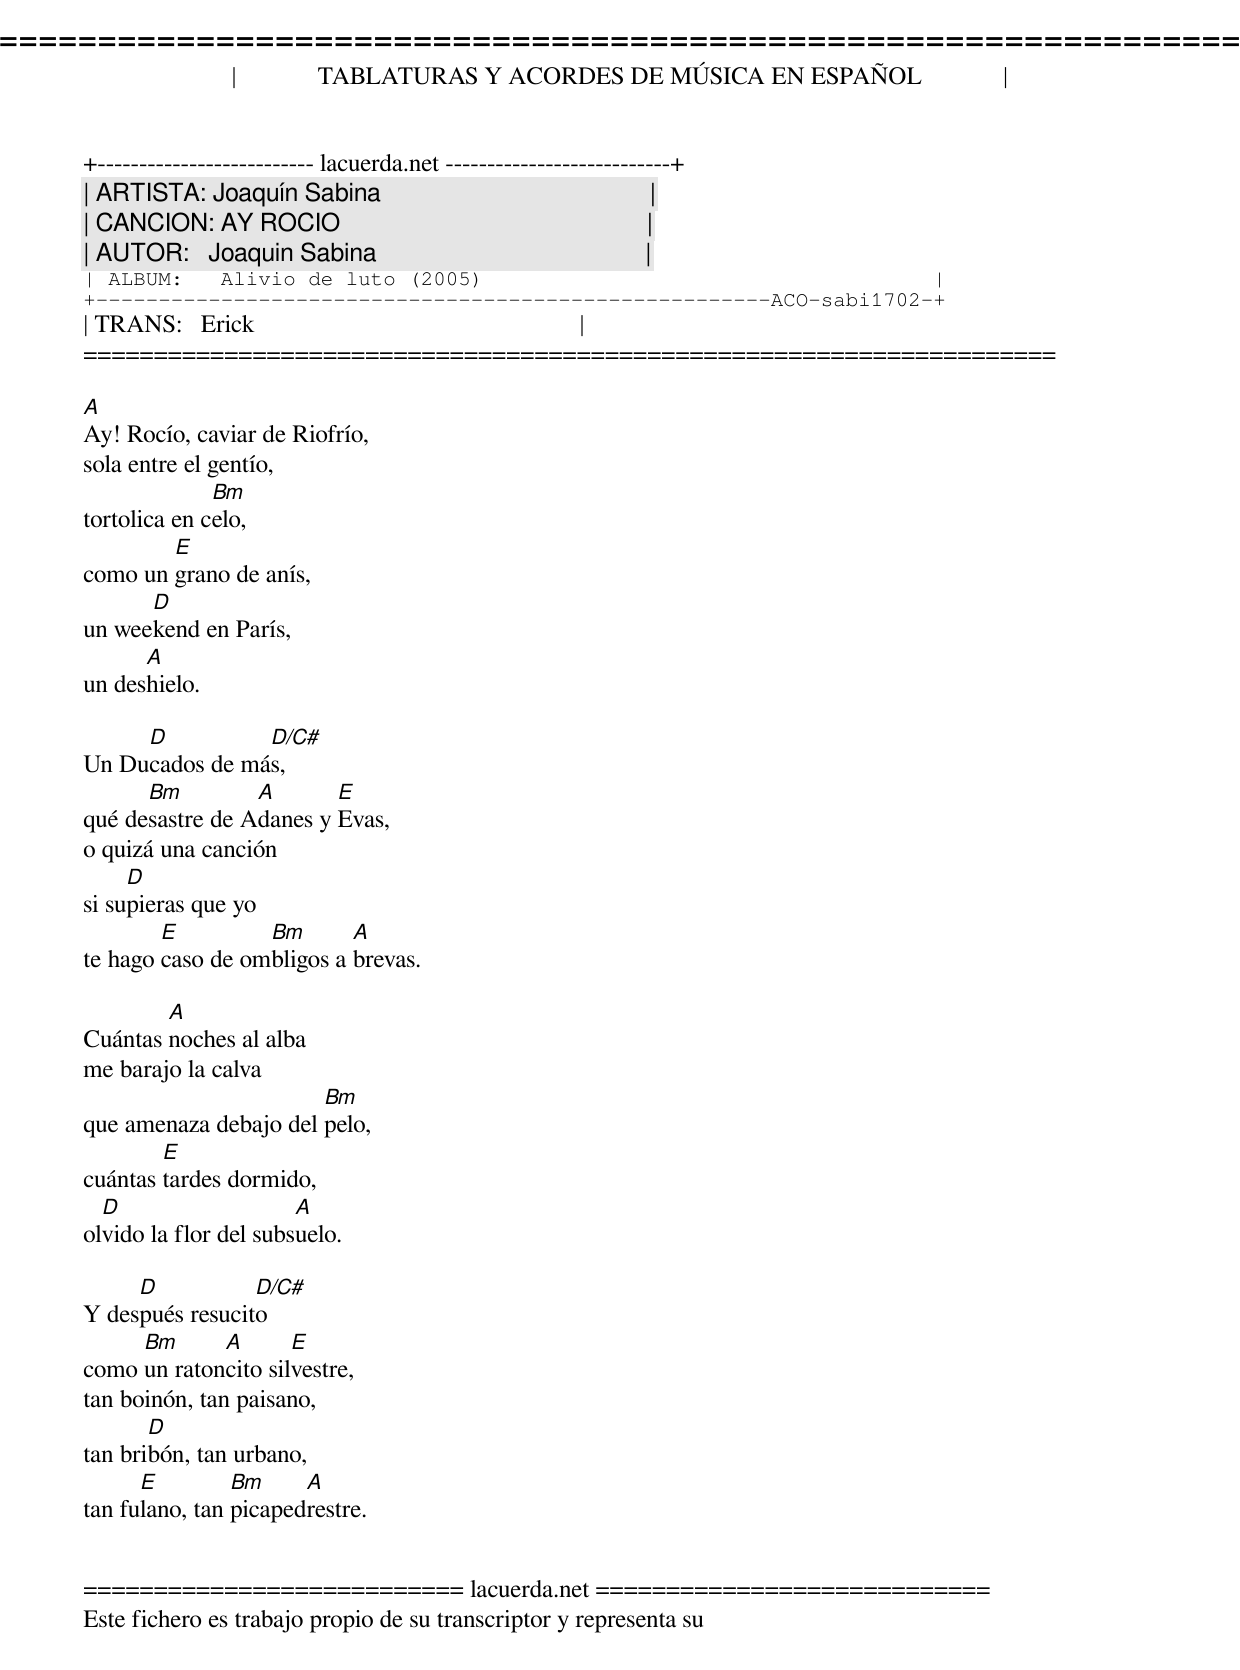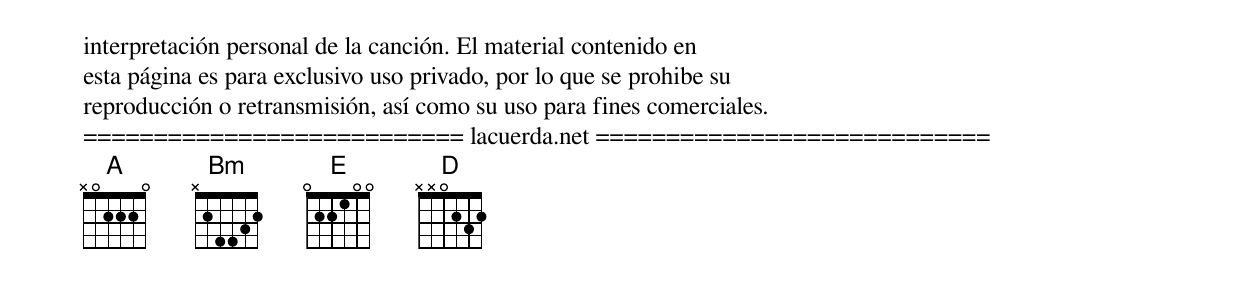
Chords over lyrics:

=====================================================================
|             TABLATURAS Y ACORDES DE MÚSICA EN ESPAÑOL             |
+-------------------------- lacuerda.net ---------------------------+
| ARTISTA: Joaquín Sabina                                           |
| CANCION: AY ROCIO                                                 |
| AUTOR:   Joaquin Sabina                                           |
| ALBUM:   Alivio de luto (2005)                                    |
+------------------------------------------------------ACO-sabi1702-+
| TRANS:   Erick                                                    |
=====================================================================

A
Ay! Rocío, caviar de Riofrío,
sola entre el gentío,
              Bm
tortolica en celo,
        E
como un grano de anís,
      D
un weekend en París,
      A
un deshielo.

     D          D/C#
Un Ducados de más,
      Bm         A       E
qué desastre de Adanes y Evas,
o quizá una canción
     D
si supieras que yo
        E         Bm       A
te hago caso de ombligos a brevas.

        A
Cuántas noches al alba
me barajo la calva
                       Bm
que amenaza debajo del pelo,
        E
cuántas tardes dormido,
  D                    A
olvido la flor del subsuelo.

     D           D/C#
Y después resucito
     Bm      A       E
como un ratoncito silvestre,
tan boinón, tan paisano,
       D
tan bribón, tan urbano,
      E         Bm     A
tan fulano, tan picapedrestre.


=========================== lacuerda.net ============================
Este fichero es trabajo propio de su transcriptor y representa su
interpretación personal de la canción. El material contenido en
esta página es para exclusivo uso privado, por lo que se prohibe su
reproducción o retransmisión, así como su uso para fines comerciales.
=========================== lacuerda.net ============================
